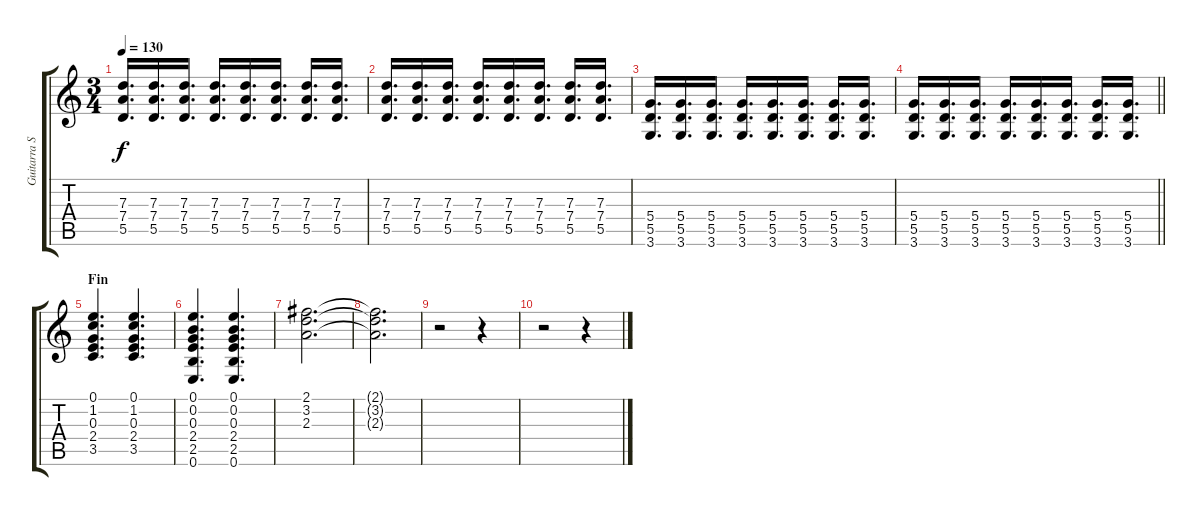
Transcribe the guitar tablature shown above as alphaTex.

\track ("Guitarra Secundaria" "Guitarra S") {instrument distortionguitar}
\staff {score tabs}
\tuning (E4 B3 G3 D3 A2 E2) {hide}
\ts (3 4)
\tempo 130
\clef g2
\ks c
(7.3 7.4 5.5).16{d dy f} (7.3 7.4 5.5).16{d} (7.3 7.4 5.5).16{d} (7.3 7.4 5.5).16{d} (7.3 7.4 5.5).16{d} (7.3 7.4 5.5).16{d} (7.3 7.4 5.5).16{d} (7.3 7.4 5.5).16{d} |
(7.3 7.4 5.5).16{d} (7.3 7.4 5.5).16{d} (7.3 7.4 5.5).16{d} (7.3 7.4 5.5).16{d} (7.3 7.4 5.5).16{d} (7.3 7.4 5.5).16{d} (7.3 7.4 5.5).16{d} (7.3 7.4 5.5).16{d} |
(5.4 5.5 3.6).16{d} (5.4 5.5 3.6).16{d} (5.4 5.5 3.6).16{d} (5.4 5.5 3.6).16{d} (5.4 5.5 3.6).16{d} (5.4 5.5 3.6).16{d} (5.4 5.5 3.6).16{d} (5.4 5.5 3.6).16{d} |
\barLineRight lightlight
(5.4 5.5 3.6).16{d} (5.4 5.5 3.6).16{d} (5.4 5.5 3.6).16{d} (5.4 5.5 3.6).16{d} (5.4 5.5 3.6).16{d} (5.4 5.5 3.6).16{d} (5.4 5.5 3.6).16{d} (5.4 5.5 3.6).16{d} |
\section ("" "Fin")
(0.1 1.2 0.3 2.4 3.5).4{d} (0.1 1.2 0.3 2.4 3.5).4{d} |
(0.1 0.2 0.3 2.4 2.5 0.6).4{d} (0.1 0.2 0.3 2.4 2.5 0.6).4{d} |
(2.1 3.2 2.3).2{d} |
(2.1{t} 3.2{t} 2.3{t}).2{d} |
r.2 r.4 |
r.2 r.4
